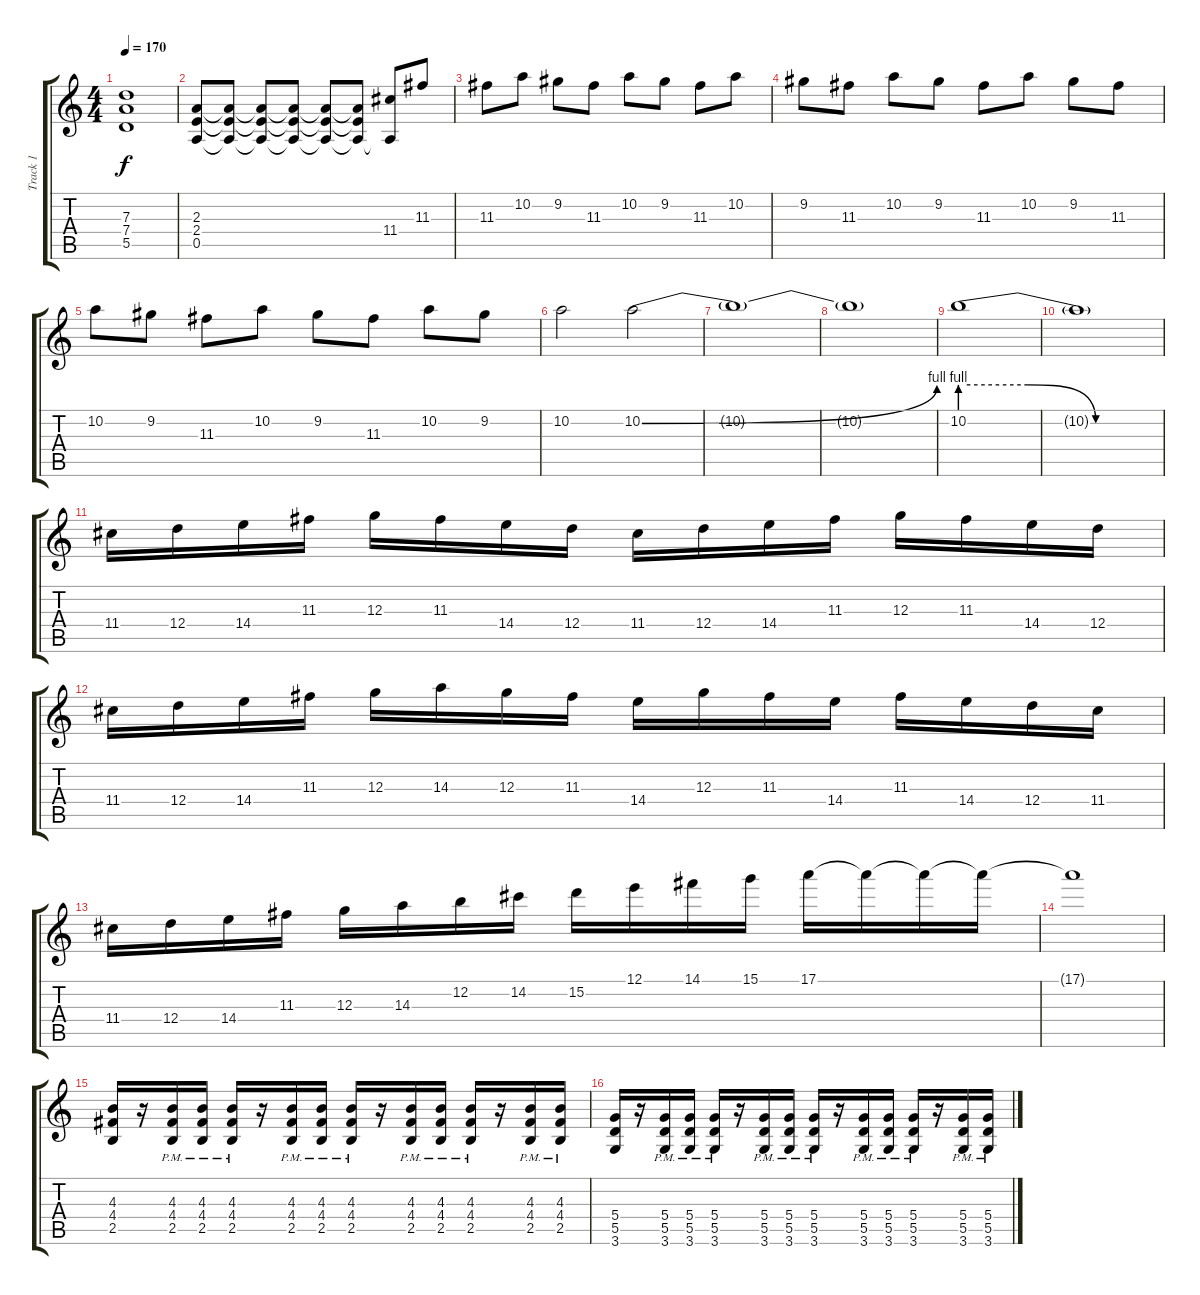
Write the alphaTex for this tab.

\track ("Track 1" "Track 1") {instrument distortionguitar}
\staff {score tabs}
\tuning (E4 B3 G3 D3 A2 E2) {hide}
\ts (4 4)
\tempo 170
\clef g2
\ks c
(7.3 7.4 5.5).1{dy f} |
(2.3 2.4 0.5).8 (2.3{t} 2.4{t} 0.5{t}).8 (2.3{t} 2.4{t} 0.5{t}).8 (2.3{t} 2.4{t} 0.5{t}).8 (2.3{t} 2.4{t} 0.5{t}).8 (2.3{t} 2.4{t} 0.5{t}).8 (11.4 0.5{t}).8 11.3.8 |
11.3.8 10.2.8 9.2.8 11.3.8 10.2.8 9.2.8 11.3.8 10.2.8 |
9.2.8 11.3.8 10.2.8 9.2.8 11.3.8 10.2.8 9.2.8 11.3.8 |
10.2.8 9.2.8 11.3.8 10.2.8 9.2.8 11.3.8 10.2.8 9.2.8 |
10.2.2 10.2{be (bend 0 0 60 4)}.2 |
10.2{t}.1 |
10.2{t}.1 |
10.2{be (custom 0 4 20 4 40 0 60 0)}.1 |
10.2{t}.1 |
11.4.16 12.4.16 14.4.16 11.3.16 12.3.16 11.3.16 14.4.16 12.4.16 11.4.16 12.4.16 14.4.16 11.3.16 12.3.16 11.3.16 14.4.16 12.4.16 |
11.4.16 12.4.16 14.4.16 11.3.16 12.3.16 14.3.16 12.3.16 11.3.16 14.4.16 12.3.16 11.3.16 14.4.16 11.3.16 14.4.16 12.4.16 11.4.16 |
11.4.16 12.4.16 14.4.16 11.3.16 12.3.16 14.3.16 12.2.16 14.2.16 15.2.16 12.1.16 14.1.16 15.1.16 17.1.16 17.1{t}.16 17.1{t}.16 17.1{t}.16 |
17.1{t}.1 |
(4.3 4.4 2.5).16 r.16 (4.3 4.4 2.5{pm}).16 (4.3 4.4 2.5{pm}).16 (4.3 4.4 2.5{pm}).16 r.16 (4.3 4.4 2.5{pm}).16 (4.3 4.4 2.5{pm}).16 (4.3 4.4 2.5{pm}).16 r.16 (4.3 4.4 2.5{pm}).16 (4.3 4.4 2.5{pm}).16 (4.3 4.4 2.5{pm}).16 r.16 (4.3 4.4 2.5{pm}).16 (4.3 4.4 2.5{pm}).16 |
(5.4 5.5 3.6).16 r.16 (5.4 5.5{pm} 3.6).16 (5.4 5.5{pm} 3.6).16 (5.4 5.5{pm} 3.6).16 r.16 (5.4 5.5{pm} 3.6).16 (5.4 5.5{pm} 3.6).16 (5.4{pm} 5.5 3.6).16 r.16 (5.4{pm} 5.5 3.6).16 (5.4{pm} 5.5 3.6).16 (5.4{pm} 5.5 3.6).16 r.16 (5.4{pm} 5.5 3.6).16 (5.4{pm} 5.5 3.6).16
